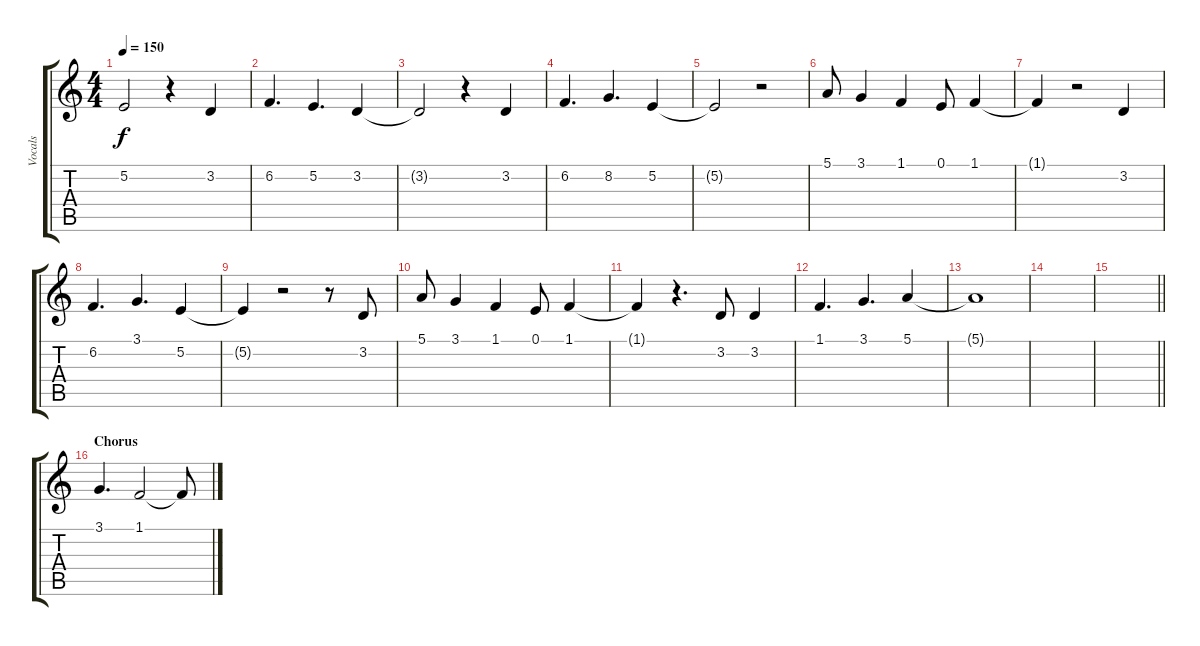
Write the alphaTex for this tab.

\track ("Vocals" "Vocals") {instrument flute}
\staff {score tabs}
\tuning (E4 B3 G3 D3 A2 E2) {hide}
\ts (4 4)
\tempo 150
\clef g2
\ks c
5.2{t}.2{dy f} r.4 3.2.4 |
6.2.4{d} 5.2.4{d} 3.2.4 |
3.2{t}.2 r.4 3.2.4 |
6.2.4{d} 8.2.4{d} 5.2.4 |
5.2{t}.2 r.2 |
5.1.8 3.1.4 1.1.4 0.1.8 1.1.4 |
1.1{t}.4 r.2 3.2.4 |
6.2.4{d} 3.1.4{d} 5.2.4 |
5.2{t}.4 r.2 r.8 3.2.8 |
5.1.8 3.1.4 1.1.4 0.1.8 1.1.4 |
1.1{t}.4 r.4{d} 3.2.8 3.2.4 |
1.1.4{d} 3.1.4{d} 5.1.4 |
5.1{t}.1 |
|
\barLineRight lightlight
|
\section ("" "Chorus")
3.1.4{d} 1.1.2 1.1{t}.8
